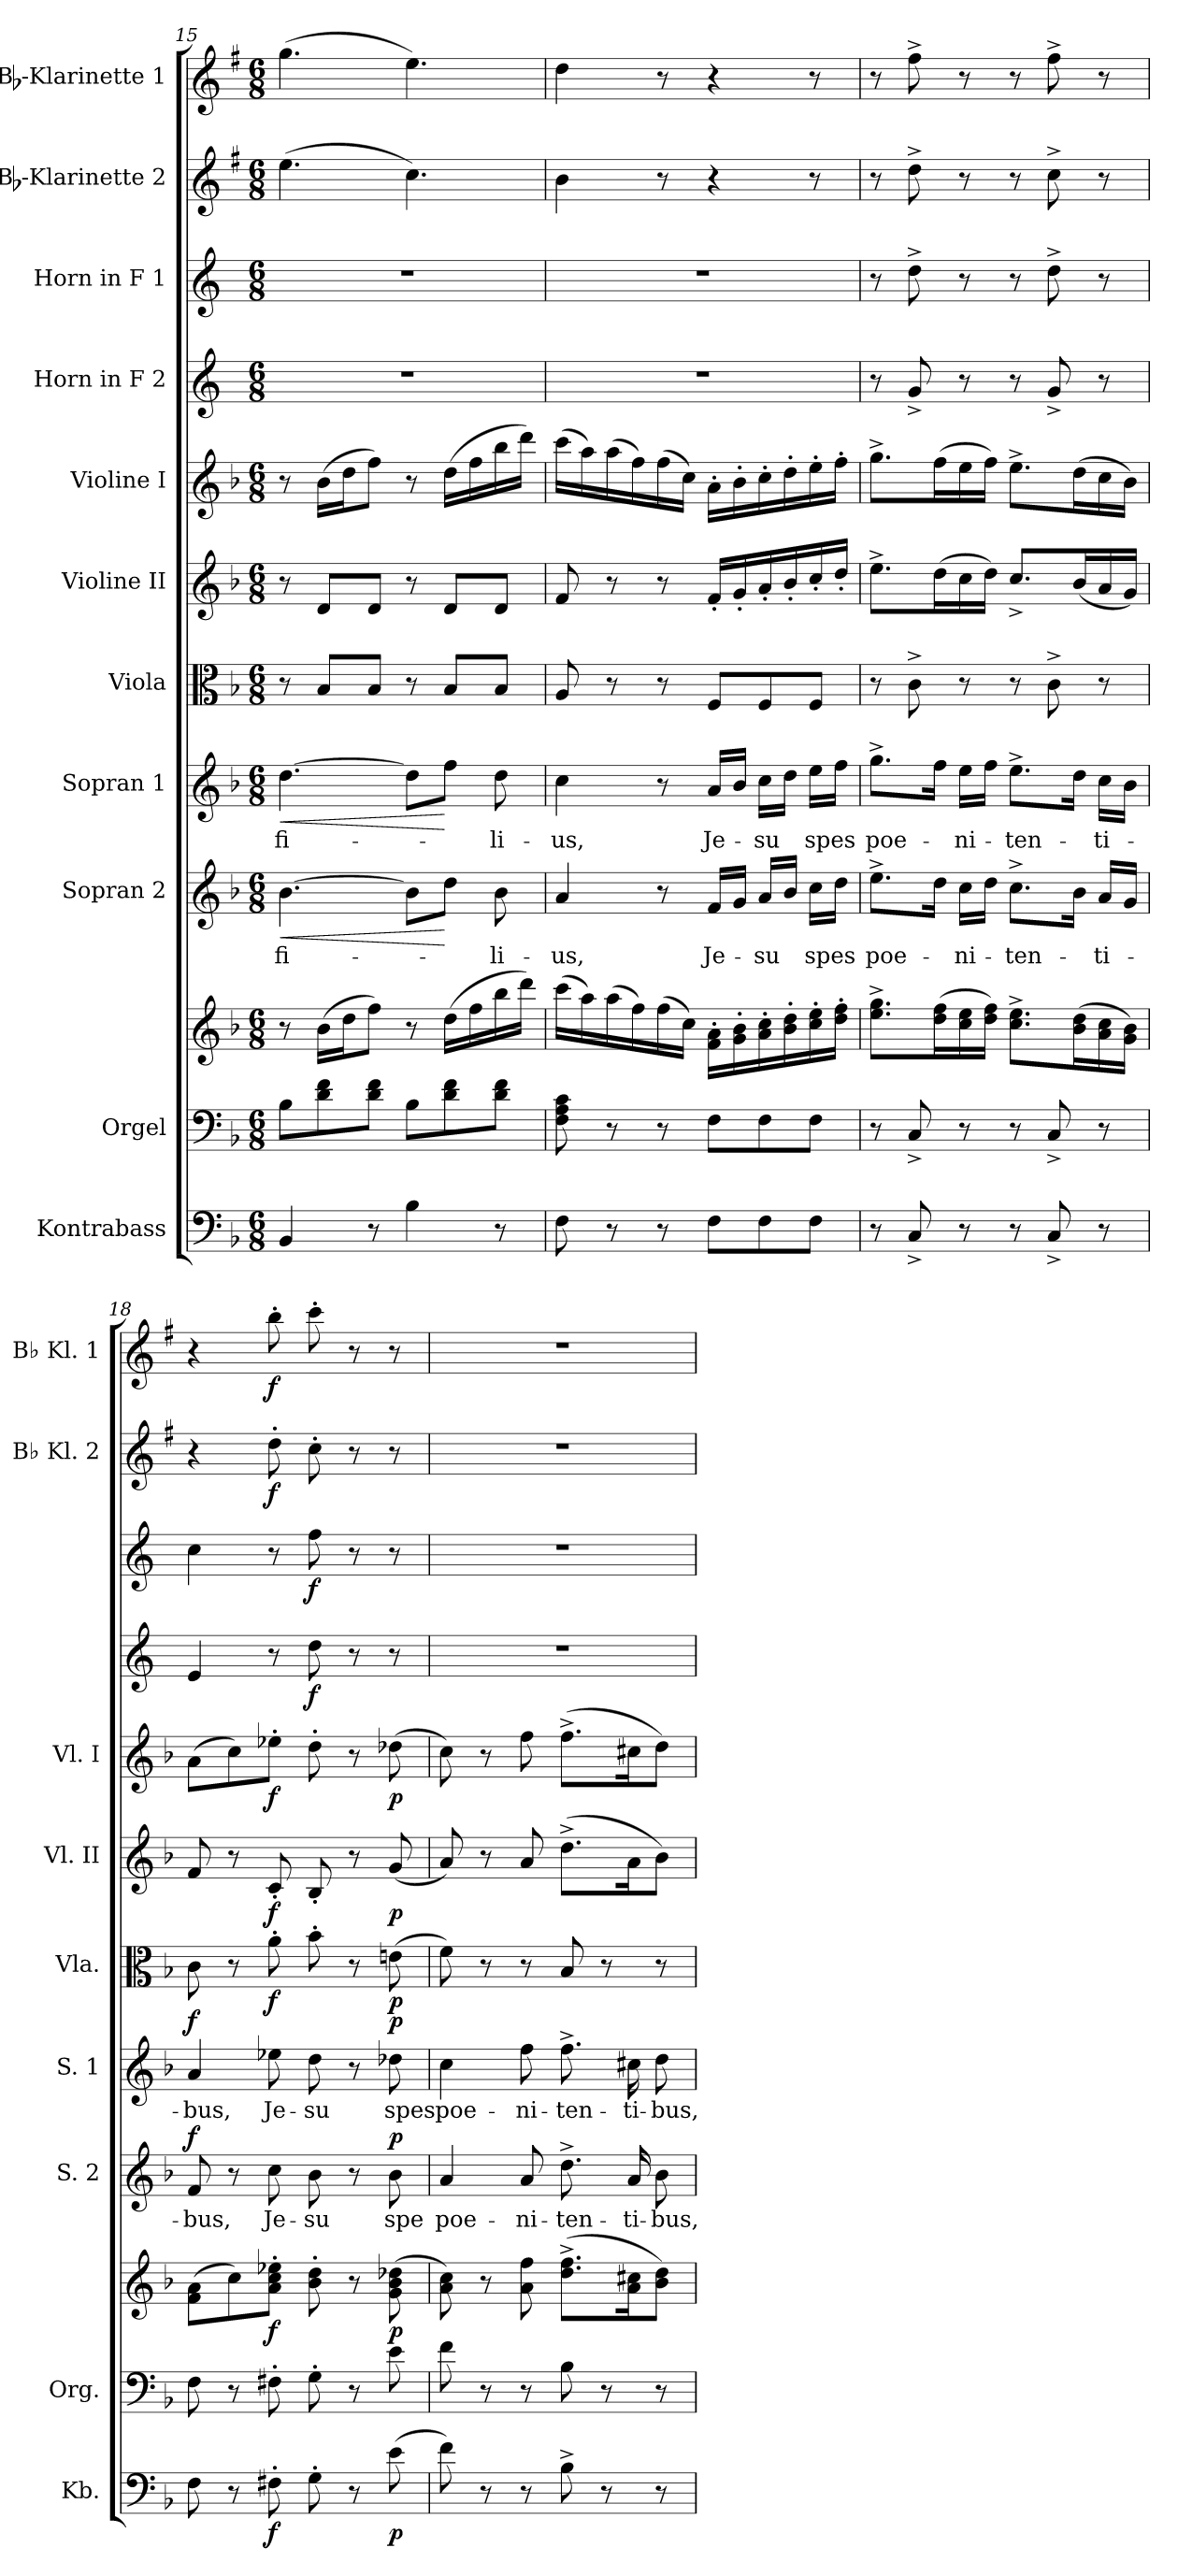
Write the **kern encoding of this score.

**kern	**dynam	**kern	**kern	**dynam	**kern	**text	**dynam	**kern	**text	**dynam	**kern	**dynam	**kern	**dynam	**kern	**dynam	**kern	**dynam	**kern	**dynam	**kern	**dynam	**kern	**dynam
*part11	*part11	*part10	*part10	*part10	*part9	*part9	*part9	*part8	*part8	*part8	*part7	*part7	*part6	*part6	*part5	*part5	*part4	*part4	*part3	*part3	*part2	*part2	*part1	*part1
*staff12	*staff12	*staff11	*staff10	*staff10/11	*staff9	*staff9	*staff9	*staff8	*staff8	*staff8	*staff7	*staff7	*staff6	*staff6	*staff5	*staff5	*staff4	*staff4	*staff3	*staff3	*staff2	*staff2	*staff1	*staff1
*I"Kontrabass	*	*I"Orgel	*	*	*I"Sopran 2	*	*	*I"Sopran 1	*	*	*I"Viola	*	*I"Violine II	*	*I"Violine I	*	*I"Horn in F 2	*	*I"Horn in F 1	*	*I"Bb-Klarinette 2	*	*I"Bb-Klarinette 1	*
*I'Kb.	*	*I'Org.	*	*	*I'S. 2	*	*	*I'S. 1	*	*	*I'Vla.	*	*I'Vl. II	*	*I'Vl. I	*	*	*	*	*	*I'Bb Kl. 2	*	*I'Bb Kl. 1	*
*clefF4	*	*clefF4	*clefG2	*	*clefG2	*	*	*clefG2	*	*	*clefC3	*	*clefG2	*	*clefG2	*	*clefG2	*	*clefG2	*	*clefG2	*	*clefG2	*
*ITrd7c12	*	*	*	*	*	*	*	*	*	*	*	*	*	*	*	*	*ITrd4c7	*	*ITrd4c7	*	*ITrd1c2	*	*ITrd1c2	*
*k[b-]	*	*k[b-]	*k[b-]	*	*k[b-]	*	*	*k[b-]	*	*	*k[b-]	*	*k[b-]	*	*k[b-]	*	*k[b-]	*	*k[b-]	*	*k[b-]	*	*k[b-]	*
*F:	*	*F:	*F:	*	*F:	*	*	*F:	*	*	*F:	*	*F:	*	*F:	*	*F:	*	*F:	*	*F:	*	*F:	*
*M6/8	*	*M6/8	*M6/8	*	*M6/8	*	*	*M6/8	*	*	*M6/8	*	*M6/8	*	*M6/8	*	*M6/8	*	*M6/8	*	*M6/8	*	*M6/8	*
=15	=15	=15	=15	=15	=15	=15	=15	=15	=15	=15	=15	=15	=15	=15	=15	=15	=15	=15	=15	=15	=15	=15	=15	=15
!	!	!	!	!	!	!LO:LY:b	!LO:HP:b	!	!LO:LY:b	!LO:HP:b	!	!	!	!	!	!	!	!	!	!	!	!	!	!
4BBB-/	.	8B-\L	8r	.	[4.b-\	fi-	<	[4.dd\	fi-	<	8r	.	8r	.	8r	.	2.r	.	2.r	.	(>4.dd\	.	(>4.ff\	.
.	.	8d\ 8f\	(>16b-\LL	.	.	.	.	.	.	.	8B-/L	.	8d/L	.	(>16b-\LL	.	.	.	.	.	.	.	.	.
.	.	.	16dd\J	.	.	.	.	.	.	.	.	.	.	.	16dd\J	.	.	.	.	.	.	.	.	.
8r	.	8d\ 8f\J	8ff\J)	.	.	.	.	.	.	.	8B-/J	.	8d/J	.	8ff\J)	.	.	.	.	.	.	.	.	.
4BB-\	.	8B-\L	8r	.	8b-\L]	.	.	8dd\L]	.	.	8r	.	8r	.	8r	.	.	.	.	.	4.b-\)	.	4.dd\)	.
.	.	8d\ 8f\	(>16dd\LL	.	8dd\J	.	[	8ff\J	.	[	8B-/L	.	8d/L	.	(>16dd\LL	.	.	.	.	.	.	.	.	.
.	.	.	16ff\	.	.	.	.	.	.	.	.	.	.	.	16ff\	.	.	.	.	.	.	.	.	.
!	!	!	!	!	!	!LO:LY:b	!	!	!LO:LY:b	!	!	!	!	!	!	!	!	!	!	!	!	!	!	!
8r	.	8d\ 8f\J	16bb-\	.	8b-\	-li-	.	8dd\	-li-	.	8B-/J	.	8d/J	.	16bb-\	.	.	.	.	.	.	.	.	.
.	.	.	16ddd\JJ)	.	.	.	.	.	.	.	.	.	.	.	16ddd\JJ)	.	.	.	.	.	.	.	.	.
=16	=16	=16	=16	=16	=16	=16	=16	=16	=16	=16	=16	=16	=16	=16	=16	=16	=16	=16	=16	=16	=16	=16	=16	=16
!	!	!	!	!	!	!LO:LY:b	!	!	!LO:LY:b	!	!	!	!	!	!	!	!	!	!	!	!	!	!	!
8FF\	.	8F\ 8A\ 8c\	(>16ccc\LL	.	4a/	-us,	.	4cc\	-us,	.	8A/	.	8f/	.	(>16ccc\LL	.	2.r	.	2.r	.	4a\	.	4cc\	.
.	.	.	16aa\)	.	.	.	.	.	.	.	.	.	.	.	16aa\)	.	.	.	.	.	.	.	.	.
8r	.	8r	(>16aa\	.	.	.	.	.	.	.	8r	.	8r	.	(>16aa\	.	.	.	.	.	.	.	.	.
.	.	.	16ff\)	.	.	.	.	.	.	.	.	.	.	.	16ff\)	.	.	.	.	.	.	.	.	.
8r	.	8r	(>16ff\	.	8r	.	.	8r	.	.	8r	.	8r	.	(>16ff\	.	.	.	.	.	8r	.	8r	.
.	.	.	16cc\JJ)	.	.	.	.	.	.	.	.	.	.	.	16cc\JJ)	.	.	.	.	.	.	.	.	.
!	!	!	!	!	!	!LO:LY:b	!	!	!LO:LY:b	!	!	!	!	!	!	!	!	!	!	!	!	!	!	!
8FF\L	.	8F\L	16f\'> 16a\'>LL	.	16f/LL	Je-	.	16a/LL	Je-	.	8F/L	.	16f'</LL	.	16a'>\LL	.	.	.	.	.	4r	.	4r	.
.	.	.	16g\'> 16b-\'>	.	16g/JJ	.	.	16b-/JJ	.	.	.	.	16g'</	.	16b-'>\	.	.	.	.	.	.	.	.	.
!	!	!	!	!	!	!LO:LY:b	!	!	!LO:LY:b	!	!	!	!	!	!	!	!	!	!	!	!	!	!	!
8FF\	.	8F\	16a\'> 16cc\'>	.	16a/LL	-su	.	16cc\LL	-su	.	8F/	.	16a'</	.	16cc'>\	.	.	.	.	.	.	.	.	.
.	.	.	16b-\'> 16dd\'>	.	16b-/JJ	.	.	16dd\JJ	.	.	.	.	16b-'</	.	16dd'>\	.	.	.	.	.	.	.	.	.
!	!	!	!	!	!	!LO:LY:b	!	!	!LO:LY:b	!	!	!	!	!	!	!	!	!	!	!	!	!	!	!
8FF\J	.	8F\J	16cc\'> 16ee\'>	.	16cc\LL	spes	.	16ee\LL	spes	.	8F/J	.	16cc'</	.	16ee'>\	.	.	.	.	.	8r	.	8r	.
.	.	.	16dd\'> 16ff\'>JJ	.	16dd\JJ	.	.	16ff\JJ	.	.	.	.	16dd'</JJ	.	16ff'>\JJ	.	.	.	.	.	.	.	.	.
=17	=17	=17	=17	=17	=17	=17	=17	=17	=17	=17	=17	=17	=17	=17	=17	=17	=17	=17	=17	=17	=17	=17	=17	=17
!	!	!	!	!	!	!LO:LY:b	!	!	!LO:LY:b	!	!	!	!	!	!	!	!	!	!	!	!	!	!	!
8r	.	8r	8.ee\^> 8.gg\^>L	.	8.ee^>\L	poe-	.	8.gg^>\L	poe-	.	8r	.	8.ee^>\L	.	8.gg^>\L	.	8r	.	8r	.	8r	.	8r	.
8CC^</	.	8C^</	.	.	.	.	.	.	.	.	8c^>\	.	.	.	.	.	8c^</	.	8g^>\	.	8cc^>\	.	8ee^>\	.
.	.	.	(>16dd\ 16ff\L	.	16dd\Jk	.	.	16ff\Jk	.	.	.	.	(>16dd\L	.	(>16ff\L	.	.	.	.	.	.	.	.	.
!	!	!	!	!	!	!LO:LY:b	!	!	!LO:LY:b	!	!	!	!	!	!	!	!	!	!	!	!	!	!	!
8r	.	8r	16cc\ 16ee\	.	16cc\LL	-ni-	.	16ee\LL	-ni-	.	8r	.	16cc\	.	16ee\	.	8r	.	8r	.	8r	.	8r	.
.	.	.	16dd\ 16ff\JJ)	.	16dd\JJ	.	.	16ff\JJ	.	.	.	.	16dd\JJ)	.	16ff\JJ)	.	.	.	.	.	.	.	.	.
!	!	!	!	!	!	!LO:LY:b	!	!	!LO:LY:b	!	!	!	!	!	!	!	!	!	!	!	!	!	!	!
8r	.	8r	8.cc\^> 8.ee\^>L	.	8.cc^>\L	-ten-	.	8.ee^>\L	-ten-	.	8r	.	8.cc^</L	.	8.ee^>\L	.	8r	.	8r	.	8r	.	8r	.
8CC^</	.	8C^</	.	.	.	.	.	.	.	.	8c^>\	.	.	.	.	.	8c^</	.	8g^>\	.	8b-^>\	.	8ee^>\	.
.	.	.	(>16b-\ 16dd\L	.	16b-\Jk	.	.	16dd\Jk	.	.	.	.	(<16b-/L	.	(>16dd\L	.	.	.	.	.	.	.	.	.
!	!	!	!	!	!	!LO:LY:b	!	!	!LO:LY:b	!	!	!	!	!	!	!	!	!	!	!	!	!	!	!
8r	.	8r	16a\ 16cc\	.	16a/LL	-ti-	.	16cc\LL	-ti-	.	8r	.	16a/	.	16cc\	.	8r	.	8r	.	8r	.	8r	.
.	.	.	16g\ 16b-\JJ)	.	16g/JJ	.	.	16b-\JJ	.	.	.	.	16g/JJ)	.	16b-\JJ)	.	.	.	.	.	.	.	.	.
!!LO:PB:g=z
=18	=18	=18	=18	=18	=18	=18	=18	=18	=18	=18	=18	=18	=18	=18	=18	=18	=18	=18	=18	=18	=18	=18	=18	=18
!	!	!	!	!	!	!LO:LY:b	!LO:DY:a	!	!LO:LY:b	!LO:DY:a	!	!	!	!	!	!	!	!	!	!	!	!	!	!
8FF\	.	8F\	(>8f\ 8a\L	.	8f/	-bus,	f	4a/	-bus,	f	8c\	.	8f/	.	(>8a\L	.	4A/	.	4f\	.	4r	.	4r	.
8r	.	8r	8cc\)	.	8r	.	.	.	.	.	8r	.	8r	.	8cc\)	.	.	.	.	.	.	.	.	.
!	!LO:DY:b	!	!	!LO:DY:b	!	!LO:LY:b	!	!	!LO:LY:b	!	!	!LO:DY:b	!	!LO:DY:b	!	!LO:DY:b	!	!	!	!	!	!LO:DY:b	!	!LO:DY:b
8FF#X'>\	f	8F#X'>\	8a\'> 8cc\'> 8ee-X\'>J	f	8cc\	Je-	.	8ee-X\	Je-	.	8a'>\	f	8c'</	f	8ee-X'>\J	f	8r	.	8r	.	8cc'>\	f	8aa'>\	f
!	!	!	!	!	!	!LO:LY:b	!	!	!LO:LY:b	!	!	!	!	!	!	!	!	!LO:DY:b	!	!LO:DY:b	!	!	!	!
8GG'>\	.	8G'>\	8b-\'> 8dd\'>	.	8b-\	-su	.	8dd\	-su	.	8b-'>\	.	8B-'</	.	8dd'>\	.	8g\	f	8b-\	f	8b-'>\	.	8bb-'>\	.
8r	.	8r	8r	.	8r	.	.	8r	.	.	8r	.	8r	.	8r	.	8r	.	8r	.	8r	.	8r	.
!	!LO:DY:b	!	!	!LO:DY:b	!	!LO:LY:b	!LO:DY:a	!	!LO:LY:b	!LO:DY:a	!	!LO:DY:b	!	!LO:DY:b	!	!LO:DY:b	!	!	!	!	!	!	!	!
(>8E\	p	8e\	(>8g\ 8b-\ 8dd-X\	p	8b-\	spe	p	8dd-X\	spes	p	(>8en\	p	(<8g/	p	(>8dd-X\	p	8r	.	8r	.	8r	.	8r	.
=19	=19	=19	=19	=19	=19	=19	=19	=19	=19	=19	=19	=19	=19	=19	=19	=19	=19	=19	=19	=19	=19	=19	=19	=19
!	!	!	!	!	!	!LO:LY:b	!	!	!LO:LY:b	!	!	!	!	!	!	!	!	!	!	!	!	!	!	!
8F\)	.	8f\	8a\ 8cc\)	.	4a/	poe-	.	4cc\	poe-	.	8f\)	.	8a/)	.	8cc\)	.	2.r	.	2.r	.	2.r	.	2.r	.
8r	.	8r	8r	.	.	.	.	.	.	.	8r	.	8r	.	8r	.	.	.	.	.	.	.	.	.
!	!	!	!	!	!	!LO:LY:b	!	!	!LO:LY:b	!	!	!	!	!	!	!	!	!	!	!	!	!	!	!
8r	.	8r	8a\ 8ff\	.	8a/	-ni-	.	8ff\	-ni-	.	8r	.	8a/	.	8ff\	.	.	.	.	.	.	.	.	.
!	!	!	!	!	!	!LO:LY:b	!	!	!LO:LY:b	!	!	!	!	!	!	!	!	!	!	!	!	!	!	!
8BB-^>\	.	8B-\	(>8.dd\^> 8.ff\^>L	.	8.dd^>\	-ten-	.	8.ff^>\	-ten-	.	8B-/	.	(>8.dd^>\L	.	(>8.ff^>\L	.	.	.	.	.	.	.	.	.
8r	.	8r	.	.	.	.	.	.	.	.	8r	.	.	.	.	.	.	.	.	.	.	.	.	.
!	!	!	!	!	!	!LO:LY:b	!	!	!LO:LY:b	!	!	!	!	!	!	!	!	!	!	!	!	!	!	!
.	.	.	16a\ 16cc#X\k	.	16a/	-ti-	.	16cc#X\	-ti-	.	.	.	16a\k	.	16cc#X\k	.	.	.	.	.	.	.	.	.
!	!	!	!	!	!	!LO:LY:b	!	!	!LO:LY:b	!	!	!	!	!	!	!	!	!	!	!	!	!	!	!
8r	.	8r	8b-\ 8dd\J)	.	8b-\	-bus,	.	8dd\	-bus,	.	8r	.	8b-\J)	.	8dd\J)	.	.	.	.	.	.	.	.	.
=	=	=	=	=	=	=	=	=	=	=	=	=	=	=	=	=	=	=	=	=	=	=	=	=
*-	*-	*-	*-	*-	*-	*-	*-	*-	*-	*-	*-	*-	*-	*-	*-	*-	*-	*-	*-	*-	*-	*-	*-	*-
